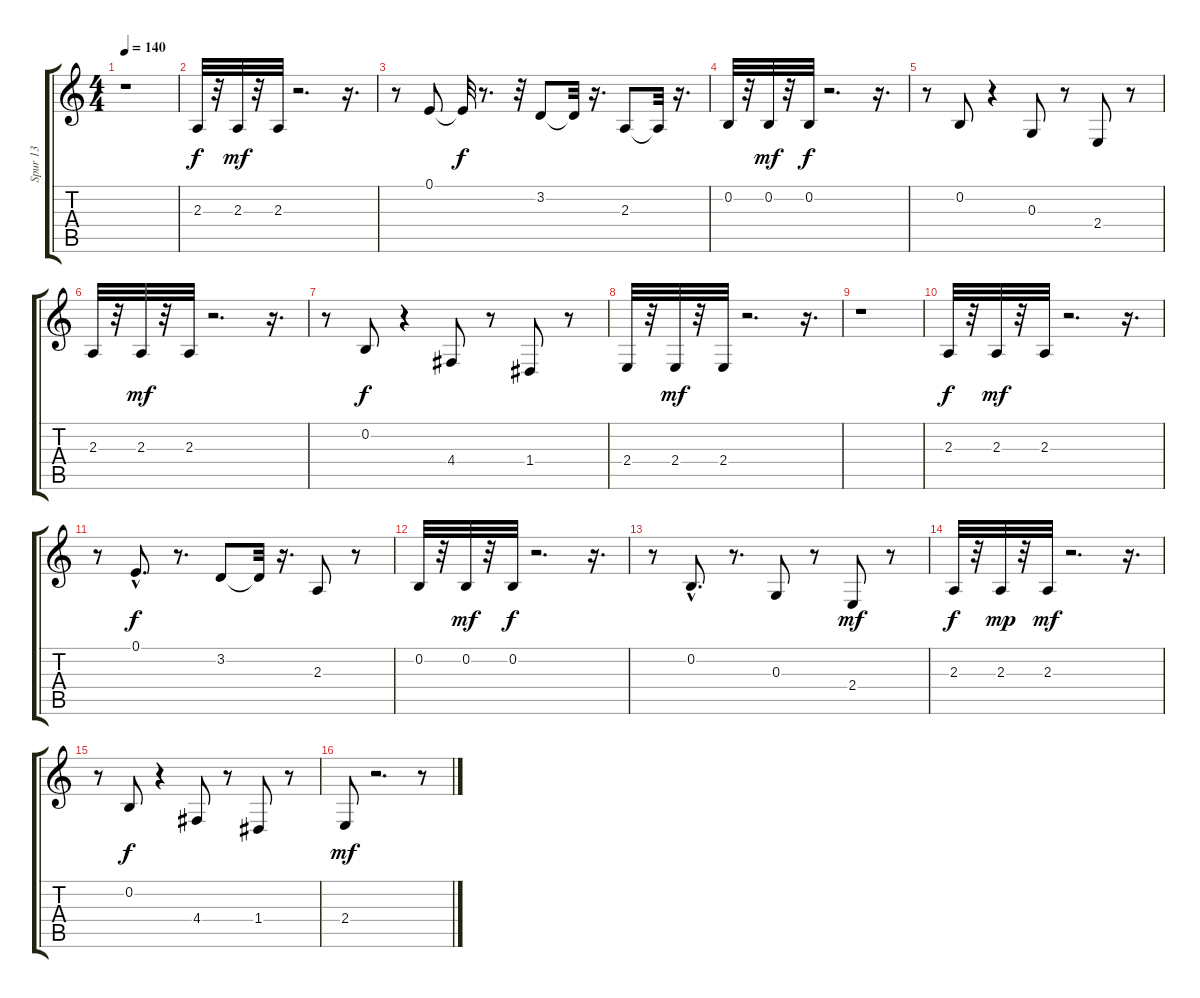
\track ("Spur 13" "Spur 13") {instrument brasssection}
\staff {score tabs}
\tuning (E4 B3 G3 D3 A2 E2) {hide}
\ts (4 4)
\tempo 140
\clef g2
\ks c
r.1{dy mf} |
2.3.32{dy f} r.32 2.3.32{dy mf} r.32 2.3.32 r.2{d} r.16{d} |
r.8 0.1.8 0.1{t}.32{dy f} r.8{d} r.32 3.2.8 3.2{t}.32 r.16{d} 2.3.8 2.3{t}.32 r.16{d} |
0.2.32 r.32 0.2.32{dy mf} r.32 0.2.32{dy f} r.2{d} r.16{d} |
r.8 0.2.8 r.4 0.3.8 r.8 2.4.8 r.8 |
2.3.32 r.32 2.3.32{dy mf} r.32 2.3.32 r.2{d} r.16{d} |
r.8 0.2.8{dy f} r.4 4.4.8 r.8 1.4.8 r.8 |
2.4.32 r.32 2.4.32{dy mf} r.32 2.4.32 r.2{d} r.16{d} |
r.1 |
2.3.32{dy f} r.32 2.3.32{dy mf} r.32 2.3.32 r.2{d} r.16{d} |
r.8 0.1{hac}.8{d dy f} r.8{d} 3.2.8 3.2{t}.32 r.16{d} 2.3.8 r.8 |
0.2.32 r.32 0.2.32{dy mf} r.32 0.2.32{dy f} r.2{d} r.16{d} |
r.8 0.2{hac}.8{d} r.8{d} 0.3.8 r.8 2.4.8{dy mf} r.8 |
2.3.32{dy f} r.32 2.3.32{dy mp} r.32 2.3.32{dy mf} r.2{d} r.16{d} |
r.8 0.2.8{dy f} r.4 4.4.8 r.8 1.4.8 r.8 |
2.4.8{dy mf} r.2{d} r.8
